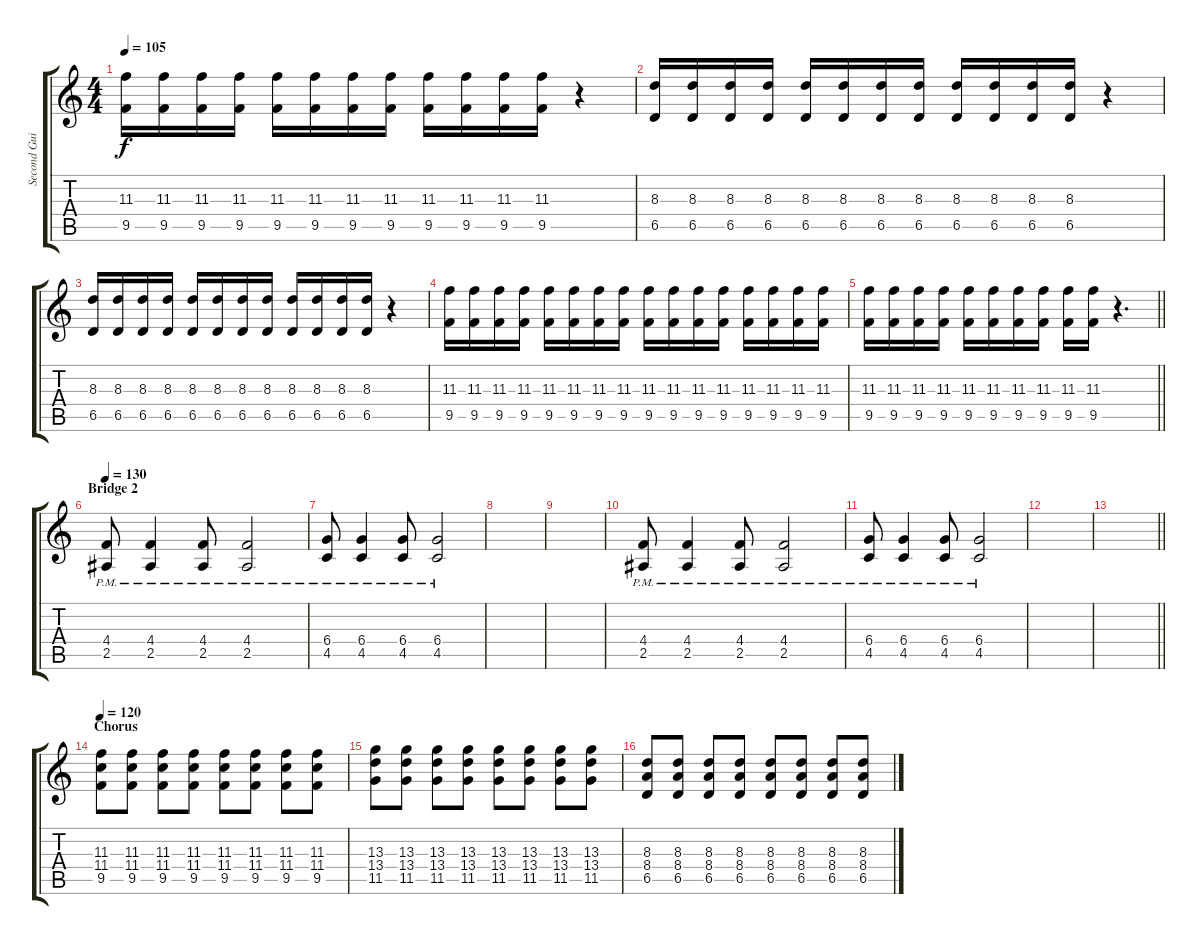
\track ("Second Guitar" "Second Gui") {instrument overdrivenguitar}
\staff {score tabs}
\tuning (Eb4 Bb3 Gb3 Db3 Ab2 Eb2) {hide}
\ts (4 4)
\tempo 105
\clef g2
\ks c
(11.3 9.5).16{dy f} (11.3 9.5).16 (11.3 9.5).16 (11.3 9.5).16 (11.3 9.5).16 (11.3 9.5).16 (11.3 9.5).16 (11.3 9.5).16 (11.3 9.5).16 (11.3 9.5).16 (11.3 9.5).16 (11.3 9.5).16 r.4 |
(8.3 6.5).16 (8.3 6.5).16 (8.3 6.5).16 (8.3 6.5).16 (8.3 6.5).16 (8.3 6.5).16 (8.3 6.5).16 (8.3 6.5).16 (8.3 6.5).16 (8.3 6.5).16 (8.3 6.5).16 (8.3 6.5).16 r.4 |
(8.3 6.5).16 (8.3 6.5).16 (8.3 6.5).16 (8.3 6.5).16 (8.3 6.5).16 (8.3 6.5).16 (8.3 6.5).16 (8.3 6.5).16 (8.3 6.5).16 (8.3 6.5).16 (8.3 6.5).16 (8.3 6.5).16 r.4 |
(11.3 9.5).16 (11.3 9.5).16 (11.3 9.5).16 (11.3 9.5).16 (11.3 9.5).16 (11.3 9.5).16 (11.3 9.5).16 (11.3 9.5).16 (11.3 9.5).16 (11.3 9.5).16 (11.3 9.5).16 (11.3 9.5).16 (11.3 9.5).16 (11.3 9.5).16 (11.3 9.5).16 (11.3 9.5).16 |
\barLineRight lightlight
(11.3 9.5).16 (11.3 9.5).16 (11.3 9.5).16 (11.3 9.5).16 (11.3 9.5).16 (11.3 9.5).16 (11.3 9.5).16 (11.3 9.5).16 (11.3 9.5).16 (11.3 9.5).16 r.4{d} |
\section ("" "Bridge 2")
\tempo 130
(4.4{pm} 2.5{pm}).8 (4.4{pm} 2.5{pm}).4 (4.4{pm} 2.5{pm}).8 (4.4{pm} 2.5{pm}).2 |
(6.4{pm} 4.5{pm}).8 (6.4{pm} 4.5{pm}).4 (6.4{pm} 4.5{pm}).8 (6.4{pm} 4.5{pm}).2 |
|
|
(4.4{pm} 2.5{pm}).8 (4.4{pm} 2.5{pm}).4 (4.4{pm} 2.5{pm}).8 (4.4{pm} 2.5{pm}).2 |
(6.4{pm} 4.5{pm}).8 (6.4{pm} 4.5{pm}).4 (6.4{pm} 4.5{pm}).8 (6.4{pm} 4.5{pm}).2 |
|
\barLineRight lightlight
|
\section ("" "Chorus")
\tempo 120
(11.3 11.4 9.5).8 (11.3 11.4 9.5).8 (11.3 11.4 9.5).8 (11.3 11.4 9.5).8 (11.3 11.4 9.5).8 (11.3 11.4 9.5).8 (11.3 11.4 9.5).8 (11.3 11.4 9.5).8 |
(13.3 13.4 11.5).8 (13.3 13.4 11.5).8 (13.3 13.4 11.5).8 (13.3 13.4 11.5).8 (13.3 13.4 11.5).8 (13.3 13.4 11.5).8 (13.3 13.4 11.5).8 (13.3 13.4 11.5).8 |
(8.3 8.4 6.5).8 (8.3 8.4 6.5).8 (8.3 8.4 6.5).8 (8.3 8.4 6.5).8 (8.3 8.4 6.5).8 (8.3 8.4 6.5).8 (8.3 8.4 6.5).8 (8.3 8.4 6.5).8
